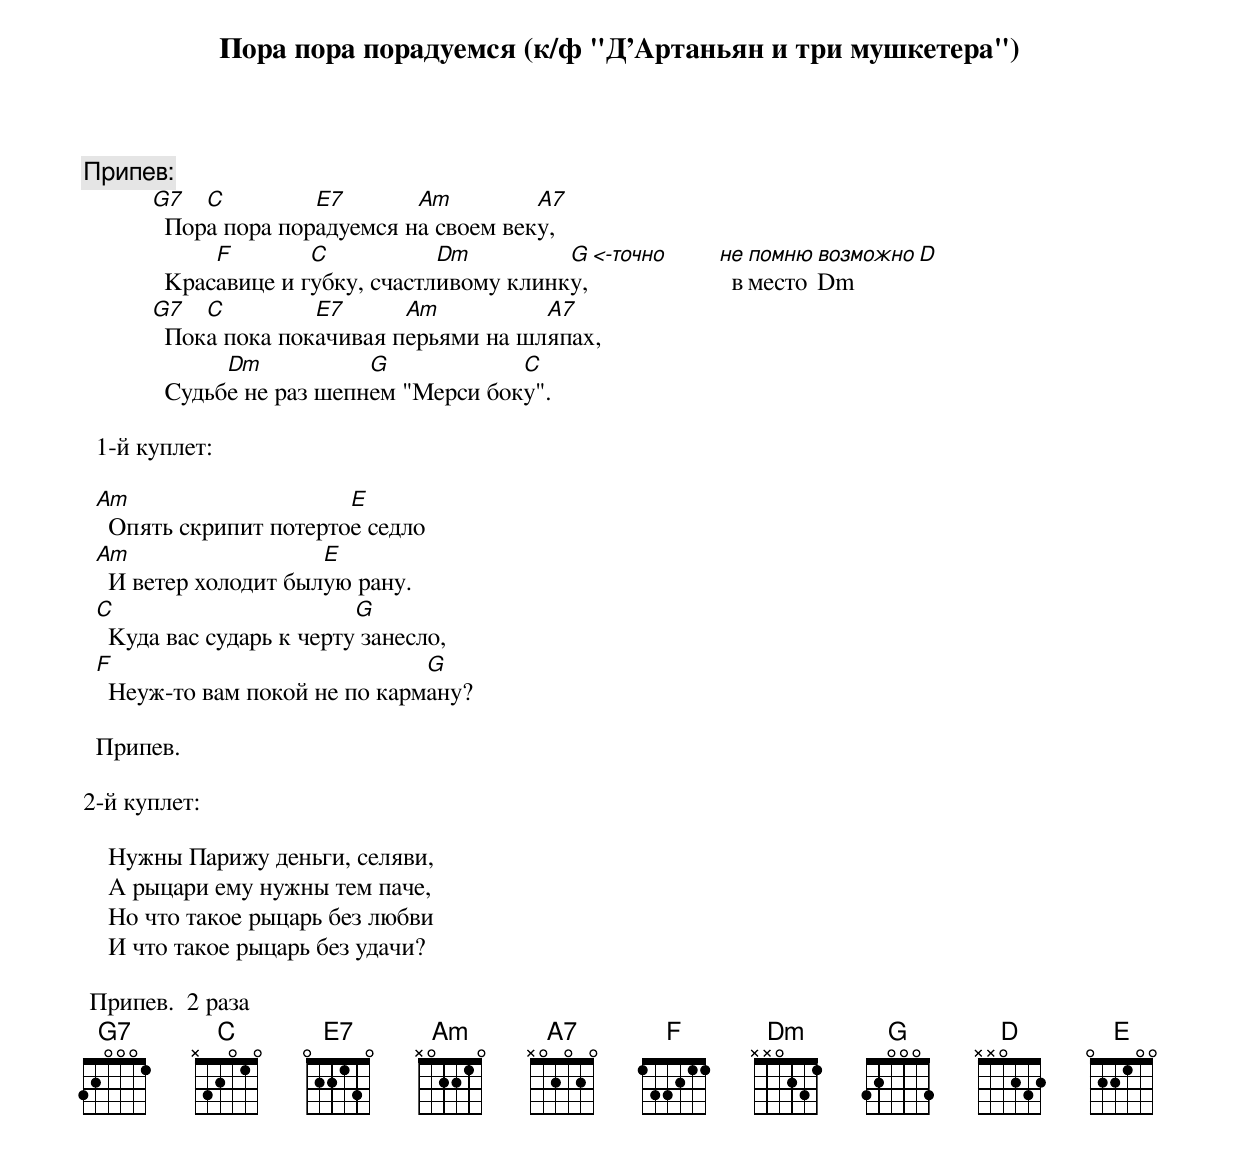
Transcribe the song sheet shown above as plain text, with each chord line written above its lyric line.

Пора пора порадуемся (к/ф "Д'Артаньян и три мушкетера")

  Припев:
           G7   C         E7       Am         A7
             Пора пора порадуемся на своем веку,
                 F        C           Dm         G <-точно не помню возможно D
             Kрасавице и губку, счастливому клинку,          вместо Dm
           G7   C         E7      Am          A7
             Пока пока покачивая перьями на шляпах,
                  Dm           G            C
             Судьбе не раз шепнем "Мерси боку".

  1-й куплет:

  Am                     E
    Опять скрипит потертое седло
  Am                   E
    И ветер холодит былую рану.
  C                        G
    Kуда вас сударь к черту занесло,
  F                             G
    Hеуж-то вам покой не по карману?

  Припев.

2-й куплет:

    Hужны Парижу деньги, селяви,
    А рыцари ему нужны тем паче,
    Hо что такое рыцарь без любви
    И что такое рыцарь без удачи?

 Припев.  2 раза
